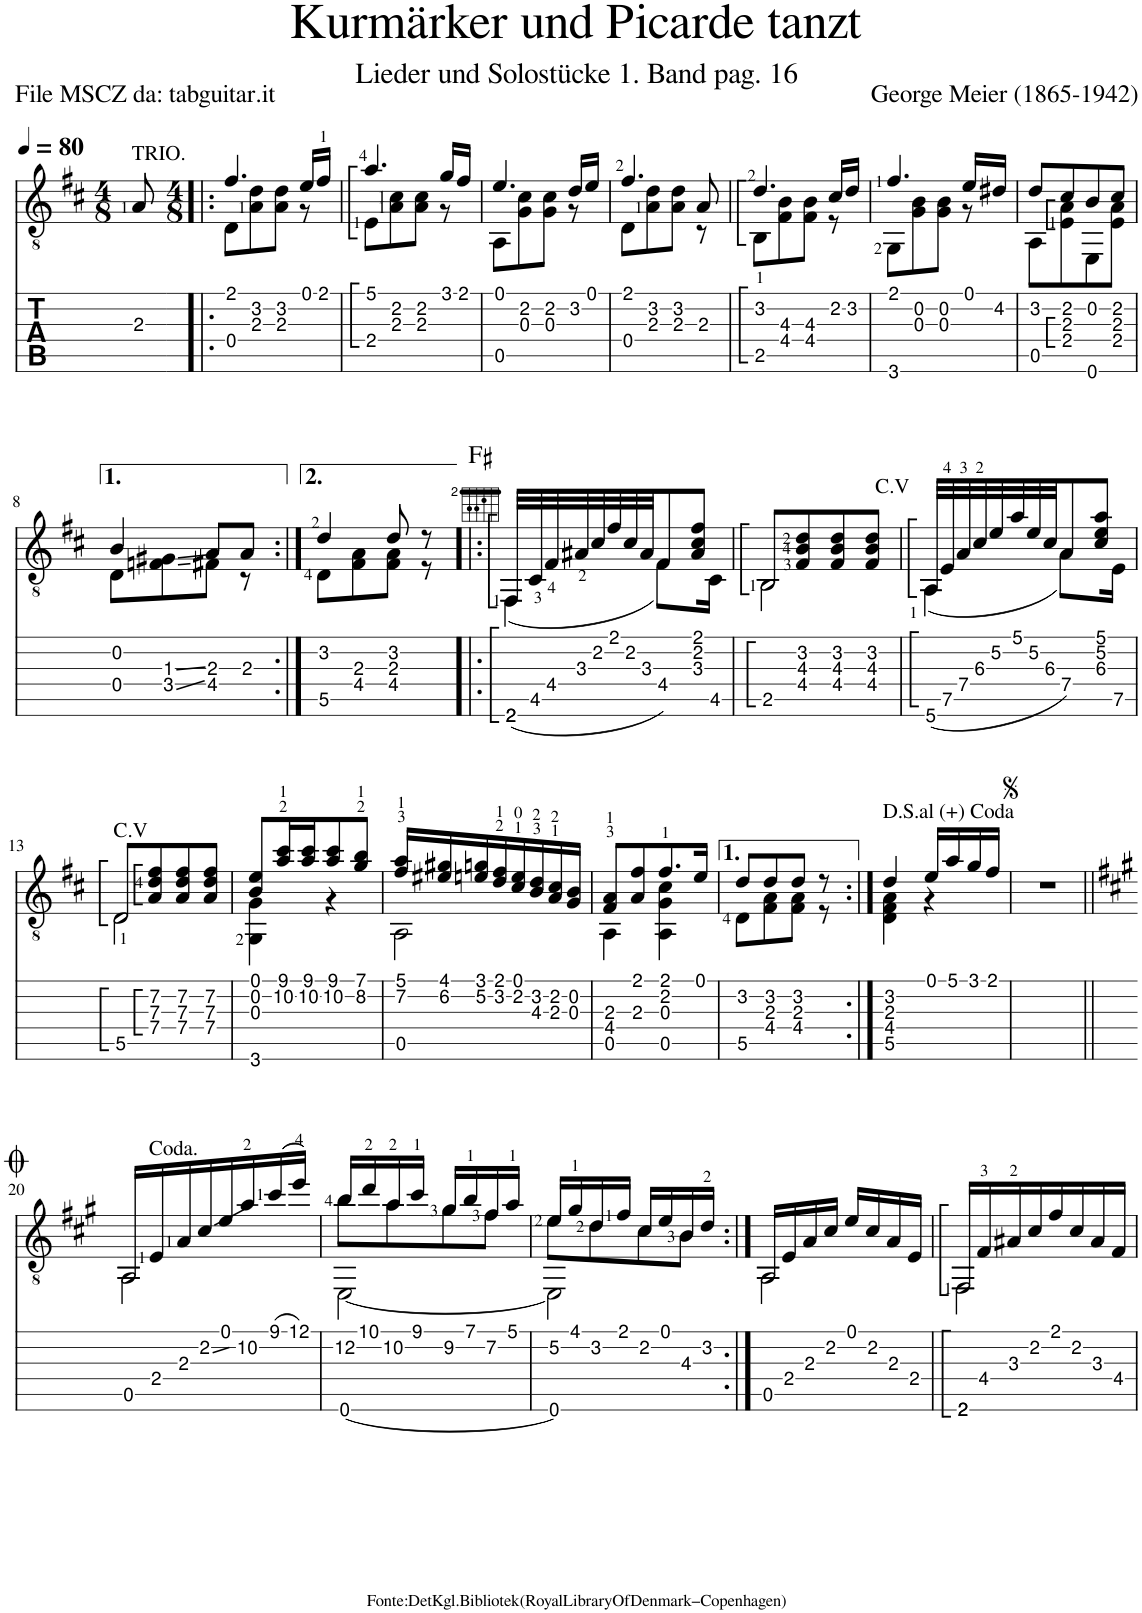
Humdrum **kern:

**kern	**kern	**harte
*part1	*part1	*part1
*staff2	*staff1	*
*I"Guitar	*	*
*I'Guit.	*	*
*stria6	*	*
*	*clefGv2	*
*k[f#c#]	*k[f#c#]	*
*M4/8	*M4/8	*
*MM80	*MM80	*
=	=	=
!	!LO:TX:a:t=TRIO.	!
8A	8A/	.
=1!|:	=1!|:	=1!|:
*M4/8	*M4/8	*
*^	*^	*
4.f#	8D	4.f#/	8D\L	.
.	8A 8d	.	8A\ 8d\	.
.	8A 8d	.	8A\ 8d\J	.
16eLL	8r	16e/LL	8r	.
16f#JJ	.	16f#/JJ	.	.
=2	=2	=2	=2	=2
4.a	8E	4.a/	8E\L	.
.	8A 8c#	.	8A\ 8c#\	.
.	8A 8c#	.	8A\ 8c#\J	.
16gLL	8r	16g/LL	8r	.
16f#JJ	.	16f#/JJ	.	.
=3	=3	=3	=3	=3
4.e	8AA	4.e/	8AA\L	.
.	8G 8c#	.	8G\ 8c#\	.
.	8G 8c#	.	8G\ 8c#\J	.
16dLL	8r	16d/LL	8r	.
16eJJ	.	16e/JJ	.	.
=4	=4	=4	=4	=4
4.f#	8D	4.f#/	8D\L	.
.	8A 8d	.	8A\ 8d\	.
.	8A 8d	.	8A\ 8d\J	.
8A	8r	8A/	8r	.
=5	=5	=5	=5	=5
4.d	8BB	4.d/	8BB\L	.
.	8F# 8B	.	8F#\ 8B\	.
.	8F# 8B	.	8F#\ 8B\J	.
16c#LL	8r	16c#/LL	8r	.
16dJJ	.	16d/JJ	.	.
=6	=6	=6	=6	=6
4.f#	8GG	4.f#/	8GG\L	.
.	8G 8B	.	8G\ 8B\	.
.	8G 8B	.	8G\ 8B\J	.
16eLL	8r	16e/LL	8r	.
16d#JJ	.	16d#X/JJ	.	.
=7	=7	=7	=7	=7
8d	8AA	8d/L	8AA\L	.
8c#	8E 8A	8c#/	8E\ 8A\	.
8B	8EE	8B/	8EE\	.
8c#	8E 8A	8c#/J	8E\ 8A\J	.
!!LO:LB:g=z	!!
=8	=8	=8	=8	=8
4B	8D	4B/	8D\L	.
.	8F 8G#	.	8Fn\ 8G#X\	.
8A	8F#	8A/L	8F#X\J	.
8A	8r	8A/J	8r	.
=9:|!	=9:|!	=9:|!	=9:|!	=9:|!
4d	8D	4d/	8D\L	.
.	8F# 8A	.	8F#\ 8A\	.
8d	8F# 8A	8d/	8F#\ 8A\J	.
8r	8r	8r	8r	.
=10!|:	=10!|:	=10!|:	=10!|:	=10!|:
32FF#LLL	4FF#	32FF#/LLL	(4FF#\	F#:maj
32C#	.	32C#/	.	.
32F#	.	32F#/	.	.
32A#JJJ	.	32A#X/	.	.
32c#LLL	.	32c#/	.	.
32f#	.	32f#/	.	.
32c#	.	32c#/	.	.
32A#JJJ	.	32A#/JJ	.	.
8F#	8.F#	8F#/	8.F#\L)	.
8A# 8c# 8f#	.	8A#/ 8c#/ 8f#/J	.	.
.	16C#Jk	.	16C#\Jk	.
=11	=11	=11	=11	=11
!	!	!LO:N:head=open	!LO:N:head=open	!
8BB	2BB	8BB/L	2BB\	.
8F# 8B 8d	.	8F#/ 8B/ 8d/	.	.
8F# 8B 8d	.	8F#/ 8B/ 8d/	.	.
8F# 8B 8d	.	8F#/ 8B/ 8d/J	.	.
=12	=12	=12	=12	=12
!	!	!LO:TX:a:t=C.V	!	!
32AALLL	4AA	32AA/LLL	(4AA\	.
32E	.	32E/	.	.
32A	.	32A/	.	.
32c#JJJ	.	32c#/	.	.
32eLLL	.	32e/	.	.
32a	.	32a/	.	.
32e	.	32e/	.	.
32c#JJJ	.	32c#/JJ	.	.
8A	8.A	8A/	8.A\L)	.
8c# 8e 8a	.	8c#/ 8e/ 8a/J	.	.
.	16EJk	.	16E\Jk	.
!!LO:LB:g=z	!!
=13	=13	=13	=13	=13
!	!	!LO:TX:a:t=C.V	!	!
!	!	!LO:N:head=open	!	!
8D	2D	8D/L	2D\	.
8A 8d 8f#	.	8A/ 8d/ 8f#/	.	.
8A 8d 8f#	.	8A/ 8d/ 8f#/	.	.
8A 8d 8f#	.	8A/ 8d/ 8f#/J	.	.
=14	=14	=14	=14	=14
8B 8e	4GG 4G	8B/ 8e/L	4GG\ 4G\	.
16a\ 16cc#\LL	.	16a/ 16cc#/L	.	.
16a\ 16cc#\JJ	.	16a/ 16cc#/J	.	.
8a 8cc#	4r	8a/ 8cc#/	4r	.
8g 8b	.	8g/ 8b/J	.	.
=15	=15	=15	=15	=15
16f#\ 16a\LL	2AA	16f#/ 16a/LL	2AA\	.
16e#\ 16g#\JJ	.	16e#X/ 16g#X/	.	.
16e\ 16g\LL	.	16en/ 16gn/	.	.
16d\ 16f#\JJ	.	16d/ 16f#/	.	.
16c#\ 16e\LL	.	16c#/ 16e/	.	.
16B\ 16d\JJ	.	16B/ 16d/	.	.
16A\ 16c#\LL	.	16A/ 16c#/	.	.
16G\ 16B\JJ	.	16G/ 16B/JJ	.	.
=16	=16	=16	=16	=16
8F# 8A	4AA	8F#/ 8A/L	4AA\	.
8A 8f#	.	8A/ 8f#/	.	.
8.f#	4AA 4G 4c#	8.f#/	4AA\ 4G\ 4c#\	.
16eJk	.	16e/Jk	.	.
=17	=17	=17	=17	=17
8d	8D	8d/L	8D\L	.
8d	8F# 8A	8d/	8F#\ 8A\	.
8d	8F# 8A	8d/J	8F#\ 8A\J	.
8r	8r	8r	8r	.
=18:|!	=18:|!	=18:|!	=18:|!	=18:|!
!	!	!LO:TX:a:t=D.S.al (+) Coda	!	!
4d	4D 4F# 4A	4d/	4D\ 4F#\ 4A\	.
16eLL	4r	16e/LL	4r	.
16aJJ	.	16a/	.	.
16gLL	.	16g/	.	.
16f#JJ	.	16f#/JJ	.	.
*v	*v	*	*	*
*	*v	*v	*
=19	=19	=19
2r	2r	.
!!LO:LB:g=z
=20||	=20||	=20||
*k[f#c#g#]	*k[f#c#g#]	*
*^	*	*
!	!	!LO:N:head=open	!
*	*	*^	*
16AALL	2AA	16AA/LL	2AA\	.
16EJJ	.	16E/	.	.
16ALL	.	16A/	.	.
16c#JJ	.	16c#/	.	.
16eLL	.	16e/	.	.
16aJJ	.	16a/	.	.
16cc#LL	.	(16cc#/	.	.
16eeJJ	.	16ee/JJ)	.	.
=21	=21	=21	=21	=21
*	*^	*	*^	*
16bLL	8b	[2EE	16b/LL	8b\L	[2EE\	.
16ddJJ	.	.	16dd/	.	.	.
16aLL	8a	.	16a/	8a\	.	.
16cc#JJ	.	.	16cc#/JJ	.	.	.
16g#LL	8g#	.	16g#/LL	8g#\	.	.
16bJJ	.	.	16b/	.	.	.
16f#LL	8f#	.	16f#/	8f#\J	.	.
16aJJ	.	.	16a/JJ	.	.	.
=22	=22	=22	=22	=22	=22	=22
16eLL	8e	2EE]	16e/LL	8e\L	2EE\]	.
16g#JJ	.	.	16g#/	.	.	.
16dLL	8d	.	16d/	8d\	.	.
16f#JJ	.	.	16f#/JJ	.	.	.
16c#LL	8c#	.	16c#/LL	8c#\	.	.
16eJJ	.	.	16e/	.	.	.
16BLL	8B	.	16B/	8B\J	.	.
16dJJ	.	.	16d/JJ	.	.	.
*	*v	*v	*	*	*	*
*	*	*v	*v	*v	*
=23:|!	=23:|!	=23:|!	=23:|!
!	!	!LO:N:head=open	!
*	*	*^	*
16AALL	2AA	16AA/LL	2AA\	.
16EJJ	.	16E/	.	.
16ALL	.	16A/	.	.
16c#JJ	.	16c#/JJ	.	.
16eLL	.	16e/LL	.	.
16c#JJ	.	16c#/	.	.
16ALL	.	16A/	.	.
16EJJ	.	16E/JJ	.	.
=24	=24	=24	=24	=24
!	!	!LO:N:head=open	!	!
16FF#LL	2FF#	16FF#/LL	2FF#\	.
16F#JJ	.	16F#/	.	.
16A#LL	.	16A#X/	.	.
16c#JJ	.	16c#/	.	.
16f#LL	.	16f#/	.	.
16c#JJ	.	16c#/	.	.
16A#LL	.	16A#/	.	.
16F#JJ	.	16F#/JJ	.	.
*v	*v	*	*	*
*	*v	*v	*
=	=	=
*-	*-	*-
